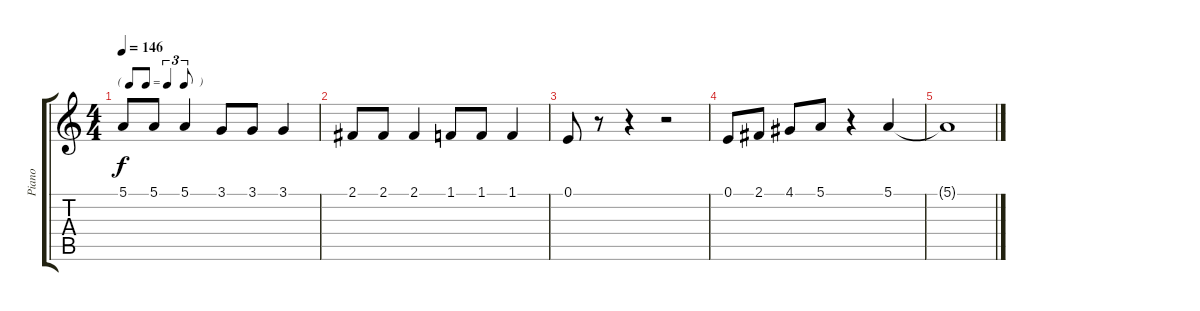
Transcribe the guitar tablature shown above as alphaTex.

\track ("Piano" "Piano") {instrument acousticgrandpiano}
\staff {score tabs}
\tuning (E4 B3 G3 D3 A2 E2) {hide}
\ts (4 4)
\tf triplet8th
\tempo 146
\clef g2
\ks c
5.1.8{dy f instrument acousticgrandpiano} 5.1.8 5.1.4 3.1.8 3.1.8 3.1.4 |
2.1.8 2.1.8 2.1.4 1.1.8 1.1.8 1.1.4 |
0.1.8 r.8 r.4 r.2 |
0.1.8 2.1.8 4.1.8 5.1.8 r.4 5.1.4 |
5.1{t}.1
